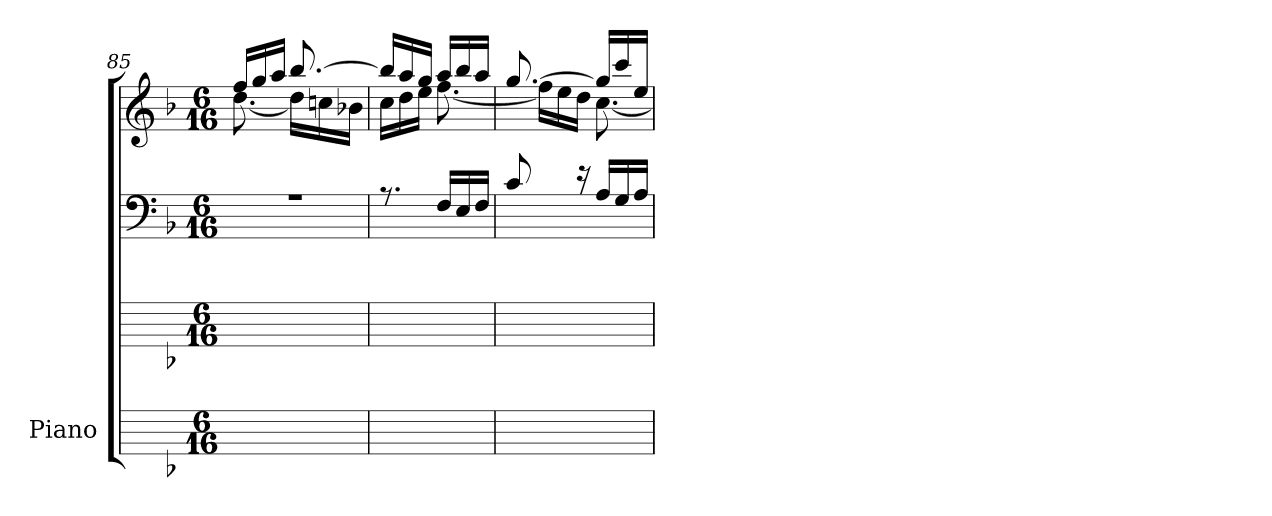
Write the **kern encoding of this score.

**kern	**kern	**kern	**kern
*part1	*part1	*part1	*part1
*staff4	*staff3	*staff2	*staff1
*I"Piano	*	*	*
*I'Pno	*	*	*
*	*	*clefF4	*clefG2
*k[b-]	*k[b-]	*k[b-]	*k[b-]
*F:	*F:	*F:	*F:
*M6/16	*M6/16	*M6/16	*M6/16
=85	=85	=85	=85
*	*	*^	*^
4.ryy	4.ryy	4.r	4.ryy	16ff/LL	[8.dd\
.	.	.	.	16gg/	.
.	.	.	.	16aa/JJ	.
.	.	.	.	[8.bb-/	16dd\LL]
.	.	.	.	.	16ccn\
.	.	.	.	.	16b-X\JJ
=86	=86	=86	=86	=86	=86
4.ryy	4.ryy	8.r	4.ryy	16bb-LL]	16cc\LL
.	.	.	.	16aa	16dd\
.	.	.	.	16ggJJ	16ee\JJ
.	.	16FLL	.	16aa/LL	[8.ff\
.	.	16E	.	16bb-/	.
.	.	16FJJ	.	16aa/JJ	.
=87	=87	=87	=87	=87	=87
4.ryy	4.ryy	8c	4.ryy	[8.gg/	16ff\LL]
.	.	.	.	.	16ee\
.	.	16r	.	.	16dd\JJ
.	.	16ALL	.	16gg/LL]	[8.cc\
.	.	16G	.	16ccc/	.
.	.	16AJJ	.	16ee/JJ	.
*	*	*v	*v	*	*
*	*	*	*v	*v
=	=	=	=
*-	*-	*-	*-
